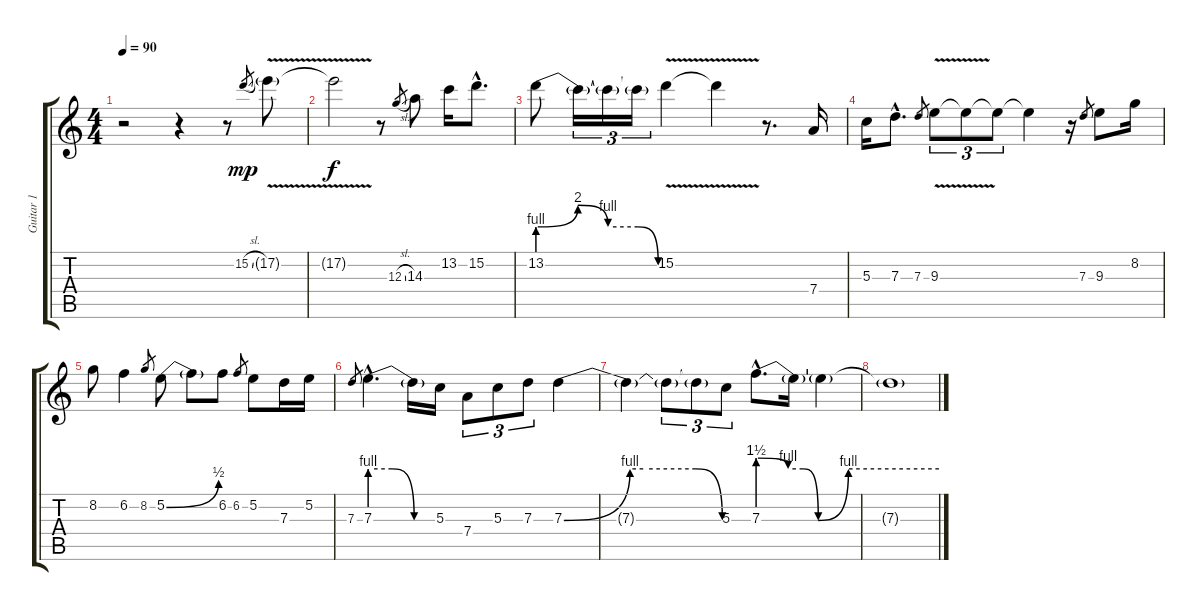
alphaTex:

\track ("Guitar 1" "Guitar 1") {instrument electricguitarjazz}
\staff {score tabs}
\tuning (E4 B3 G3 D3 A2 E2) {hide}
\ts (4 4)
\tempo 90
\clef g2
\ks c
r.2{dy f} r.4 r.8 15.2{sl}.8{gr dy mp} 17.2{v g}.8 |
17.2{t}.2{dy f} r.8 12.3{sl}.8{gr} 14.3.8 13.2.16 15.2{hac}.8{d} |
13.2{be (custom 0 4 20 8 35 4 50 4 60 0)}.8 13.2{t}.16{tu (3 2)} 13.2{t}.16{tu (3 2)} 13.2{t}.16{tu (3 2)} 15.2{v}.4 15.2{t}.4 r.8{d} 7.4.16 |
5.3.16 7.3{hac}.8{d} 7.3.8{gr} 9.3{v}.8{tu (3 2)} 9.3{t}.8{tu (3 2)} 9.3{t}.8{tu (3 2)} 9.3{t}.4 r.16 7.3.8{gr} 9.3.8 8.2.16 |
8.2.8 6.2.4 8.2.8{gr} 5.2{be (bend 0 0 60 2)}.8 5.2{t}.8 6.2.8 6.2.8{gr} 5.2.8 7.3.16 5.2.16 |
7.3.8{gr} 7.3{be (custom 0 4 20 4 40 0 60 0) hac}.4{d} 7.3{t}.16 5.3.16 7.4.8{tu (3 2)} 5.3.8{tu (3 2)} 7.3.8{tu (3 2)} 7.3{be (custom 0 0 25 4 30 4 50 4 60 0)}.4 |
7.3{t}.4 7.3{t}.8{tu (3 2)} 7.3{t}.8{tu (3 2)} 5.3.8{tu (3 2)} 7.3{be (custom 0 6 10 4 15 4 20 0 30 4 60 4) hac}.8{d} 7.3{t}.16 7.3{t}.4 |
7.3{t}.1
